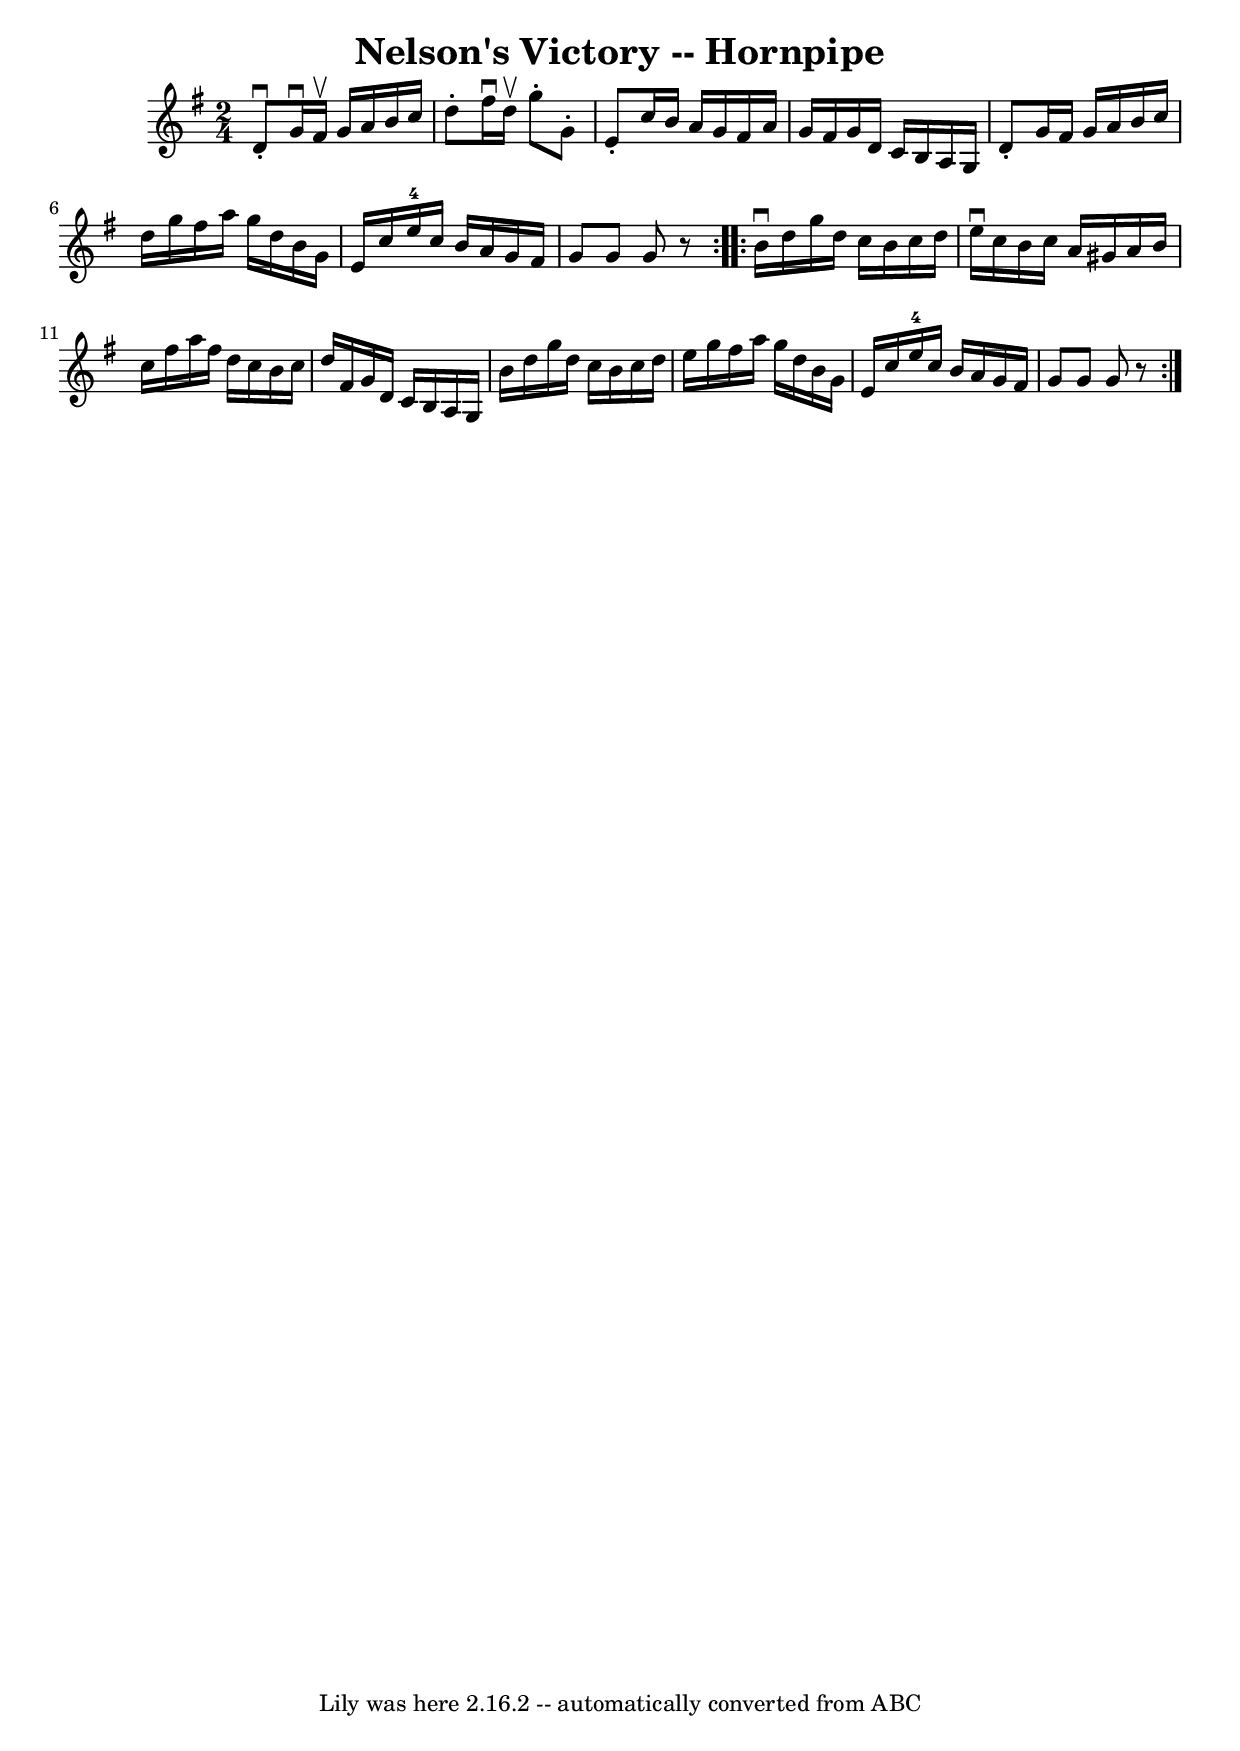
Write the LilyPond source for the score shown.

\version "2.16.2"
\include "Mammoth.ily"
\header {
	%% book = "Cole's 1000 Fiddle Tunes"
	crossRefNumber = "1"
	footnotes = ""
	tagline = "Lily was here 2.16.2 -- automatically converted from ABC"
	title = "Nelson's Victory -- Hornpipe"
}
voicedefault =  {


\repeat volta 2 {
\time 2/4 
\key g \major d'8^\downbow-. g'16^\downbow fis'16^\upbow   
g'16 a'16 b'16 c''16  |
 d''8 -. fis''16^\downbow d''16 
^\upbow g''8 -. g'8 -. |
 e'8 -. c''16 b'16 a'16 g'16    
fis'16 a'16  |
 g'16 fis'16 g'16 d'16 c'16 b16 a16 
 g16  |
 d'8 -. g'16 fis'16 g'16 a'16 b'16 c''16  
|
 d''16 g''16 fis''16 a''16 g''16 d''16 b'16 g'16 
 |
 e'16 c''16 e''16-4 c''16 b'16 a'16 g'16    
fis'16  |
 g'8 g'8 g'8    r8 }     \repeat volta 2 { b'16 
^\downbow d''16 g''16 d''16 c''16 b'16 c''16 d''16  
|
 e''16^\downbow c''16 b'16 c''16 a'16 gis'16 a'16   
 b'16  |
 c''16 fis''16 a''16 fis''16 d''16 c''16    
b'16 c''16  |
 d''16 fis'16 g'16 d'16 c'16 b16 a16 
 g16  |
 b'16 d''16 g''16 d''16 c''16 b'16 c''16  
 d''16  |
 e''16 g''16 fis''16 a''16 g''16 d''16    
b'16 g'16  |
 e'16 c''16 e''16-4 c''16 b'16 a'16    
g'16 fis'16  |
 g'8 g'8 g'8    r8 }   
}

\score{
    <<

	\context Staff="default"
	{
	    \voicedefault 
	}

    >>
	\layout {
	}
	\midi {}
}
